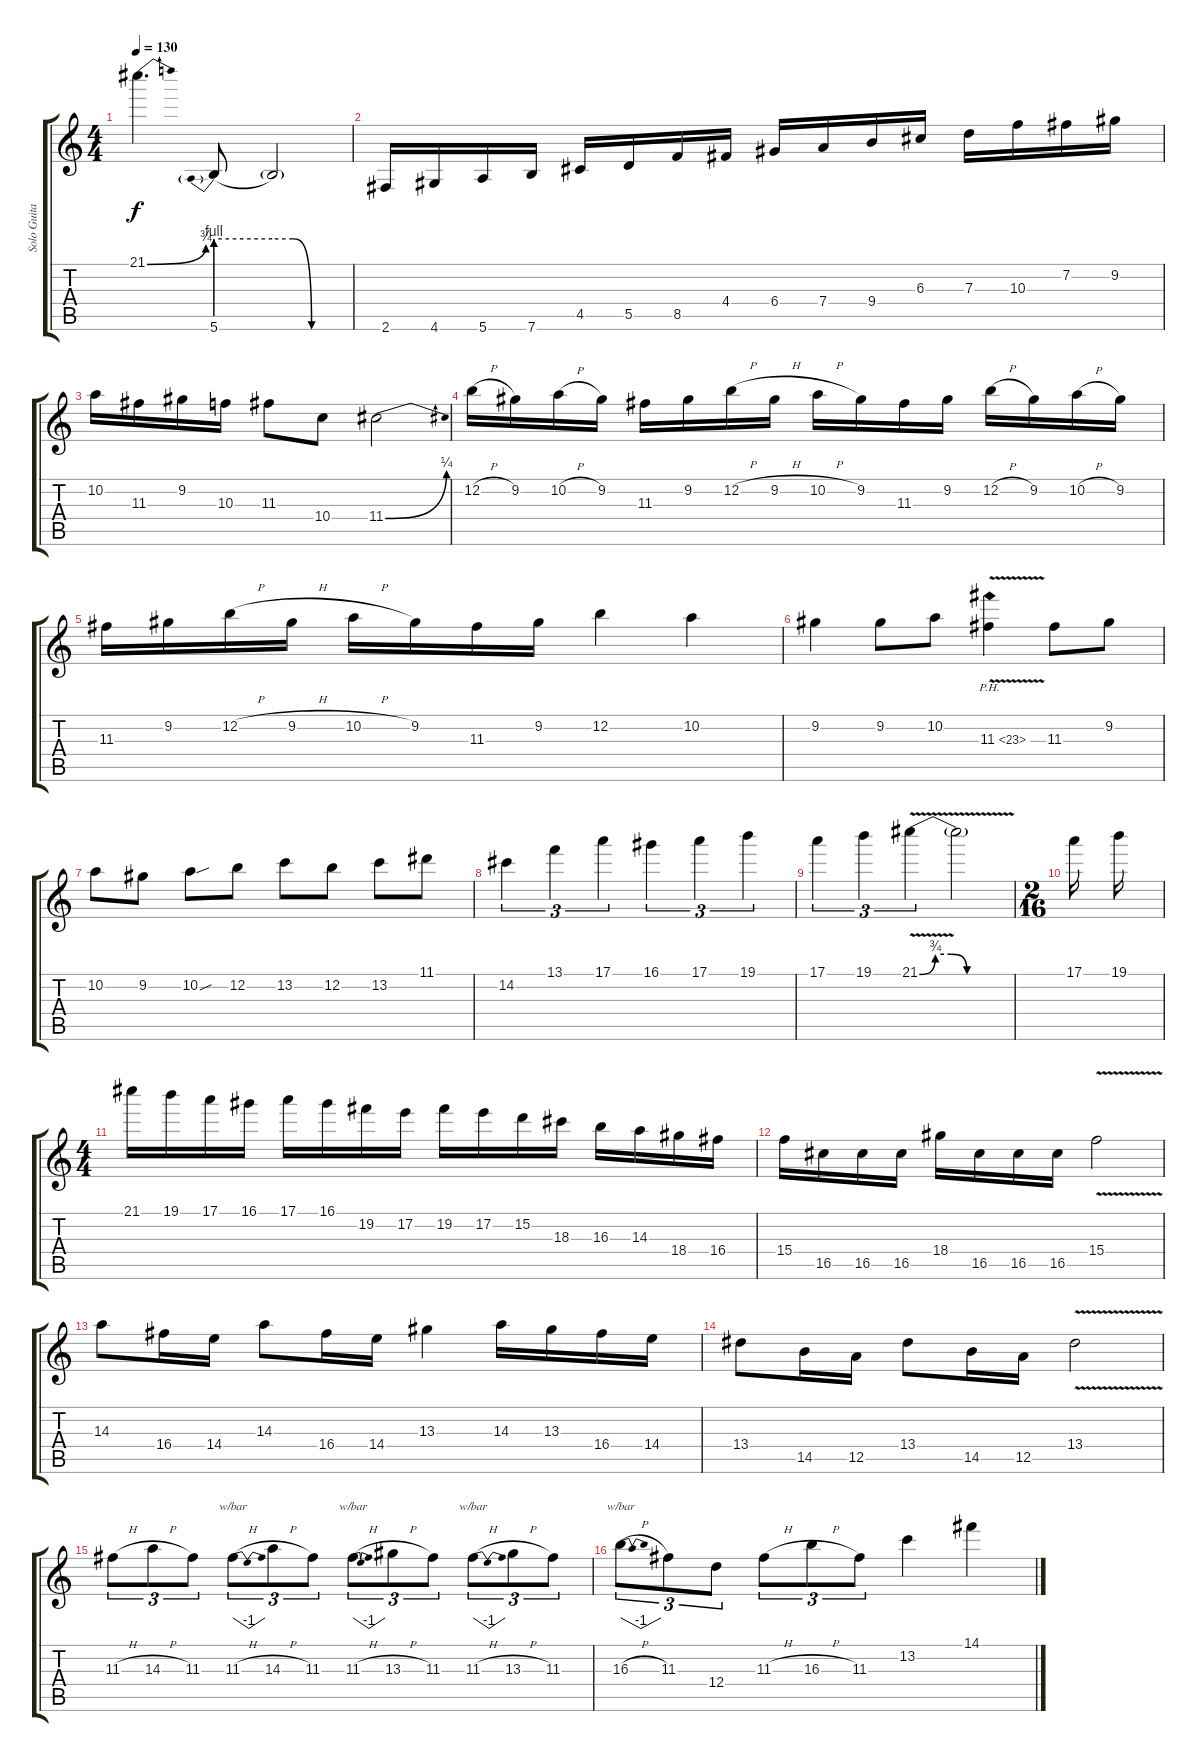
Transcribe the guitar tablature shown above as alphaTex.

\track ("Solo Guitar" "Solo Guita") {instrument distortionguitar}
\staff {score tabs}
\tuning (E4 B3 G3 D3 A2 E2) {hide}
\ts (4 4)
\tempo 130
\clef g2
\ks c
21.1{be (bend 0 0 60 3)}.4{d dy f} 5.6{be (prebend 0 4 60 4)}.8 5.6{be (custom 0 4 15 4 30 0 60 0) t}.2 |
2.6.16 4.6.16 5.6.16 7.6.16 4.5.16 5.5.16 8.5.16 4.4.16 6.4.16 7.4.16 9.4.16 6.3.16 7.3.16 10.3.16 7.2.16 9.2.16 |
10.2.16 11.3.16 9.2.16 10.3.16 11.3.8 10.4.8 11.4{be (bend 0 0 60 1)}.2 |
12.2{h}.16 9.2.16 10.2{h}.16 9.2.16 11.3.16 9.2.16 12.2{h}.16 9.2{h}.16 10.2{h}.16 9.2.16 11.3.16 9.2.16 12.2{h}.16 9.2.16 10.2{h}.16 9.2.16 |
11.3.16 9.2.16 12.2{h}.16 9.2{h}.16 10.2{h}.16 9.2.16 11.3.16 9.2.16 12.2.4 10.2.4 |
9.2.4 9.2.8 10.2.8 11.3{ph 12 v}.4 11.3.8 9.2.8 |
10.2.8 9.2.8 10.2{sou}.8 12.2.8 13.2.8 12.2.8 13.2.8 11.1.8 |
14.2.4{tu (3 2)} 13.1.4{tu (3 2)} 17.1.4{tu (3 2)} 16.1.4{tu (3 2)} 17.1.4{tu (3 2)} 19.1.4{tu (3 2)} |
17.1.4{tu (3 2)} 19.1.4{tu (3 2)} 21.1{be (custom 0 0 10 3 20 3 30 0 60 0) v}.4{tu (3 2)} 21.1{t}.2 |
\ts (2 16)
17.1.16 19.1.16 |
\ts (4 4)
21.1.16 19.1.16 17.1.16 16.1.16 17.1.16 16.1.16 19.2.16 17.2.16 19.2.16 17.2.16 15.2.16 18.3.16 16.3.16 14.3.16 18.4.16 16.4.16 |
15.4.16 16.5.16 16.5.16 16.5.16 18.4.16 16.5.16 16.5.16 16.5.16 15.4{v}.2 |
14.3.8 16.4.16 14.4.16 14.3.8 16.4.16 14.4.16 13.3.4 14.3.16 13.3.16 16.4.16 14.4.16 |
13.4.8 14.5.16 12.5.16 13.4.8 14.5.16 12.5.16 13.4{v}.2 |
11.3{h}.8{tu (3 2)} 14.3{h}.8{tu (3 2)} 11.3.8{tu (3 2)} 11.3{h}.8{tu (3 2) tbe (dip default 0 0 30 -4 60 0)} 14.3{h}.8{tu (3 2)} 11.3.8{tu (3 2)} 11.3{h}.8{tu (3 2) tbe (dip default 0 0 30 -4 60 0)} 13.3{h}.8{tu (3 2)} 11.3.8{tu (3 2)} 11.3{h}.8{tu (3 2) tbe (dip default 0 0 30 -4 60 0)} 13.3{h}.8{tu (3 2)} 11.3.8{tu (3 2)} |
16.3{h}.8{tu (3 2) tbe (dip default 0 0 30 -4 60 0)} 11.3.8{tu (3 2)} 12.4.8{tu (3 2)} 11.3{h}.8{tu (3 2)} 16.3{h}.8{tu (3 2)} 11.3.8{tu (3 2)} 13.2.4 14.1.4
